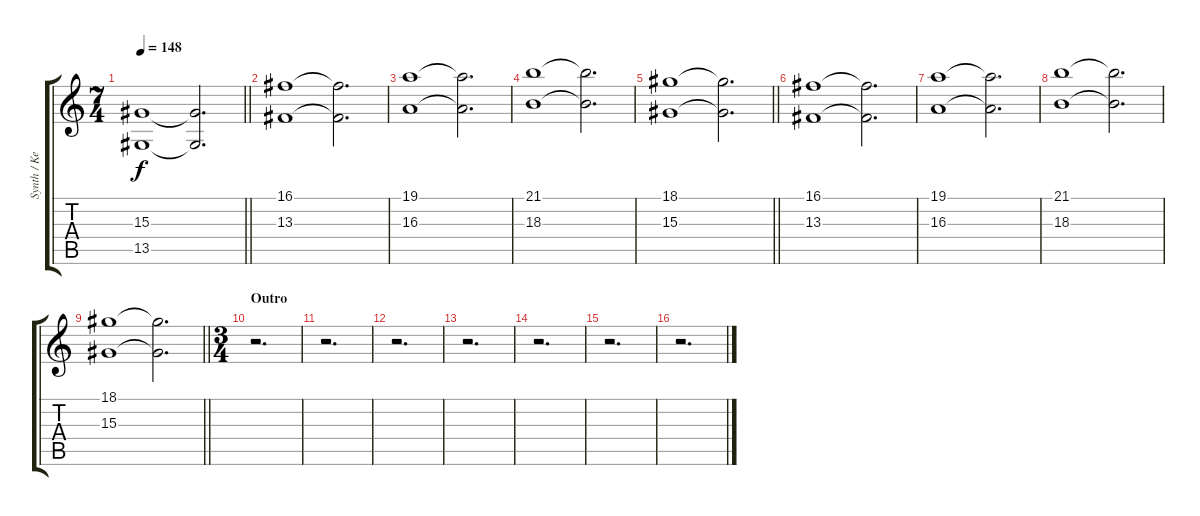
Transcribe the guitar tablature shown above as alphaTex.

\track ("Synth / Keyboard" "Synth / Ke") {instrument stringensemble1}
\staff {score tabs}
\tuning (D4 A3 F3 C3 G2 C2) {hide}
\ts (7 4)
\tempo 148
\clef g2
\barLineRight lightlight
\ks c
(15.3 13.5).1{dy f} (15.3{t} 13.5{t}).2{d} |
(16.1 13.3).1 (16.1{t} 13.3{t}).2{d} |
(19.1 16.3).1 (19.1{t} 16.3{t}).2{d} |
(21.1 18.3).1 (21.1{t} 18.3{t}).2{d} |
\barLineRight lightlight
(18.1 15.3).1 (18.1{t} 15.3{t}).2{d} |
(16.1 13.3).1 (16.1{t} 13.3{t}).2{d} |
(19.1 16.3).1 (19.1{t} 16.3{t}).2{d} |
(21.1 18.3).1 (21.1{t} 18.3{t}).2{d} |
\barLineRight lightlight
(18.1 15.3).1 (18.1{t} 15.3{t}).2{d} |
\ts (3 4)
\section ("" "Outro")
r.2{d} |
r.2{d} |
r.2{d} |
r.2{d} |
r.2{d} |
r.2{d} |
r.2{d}
